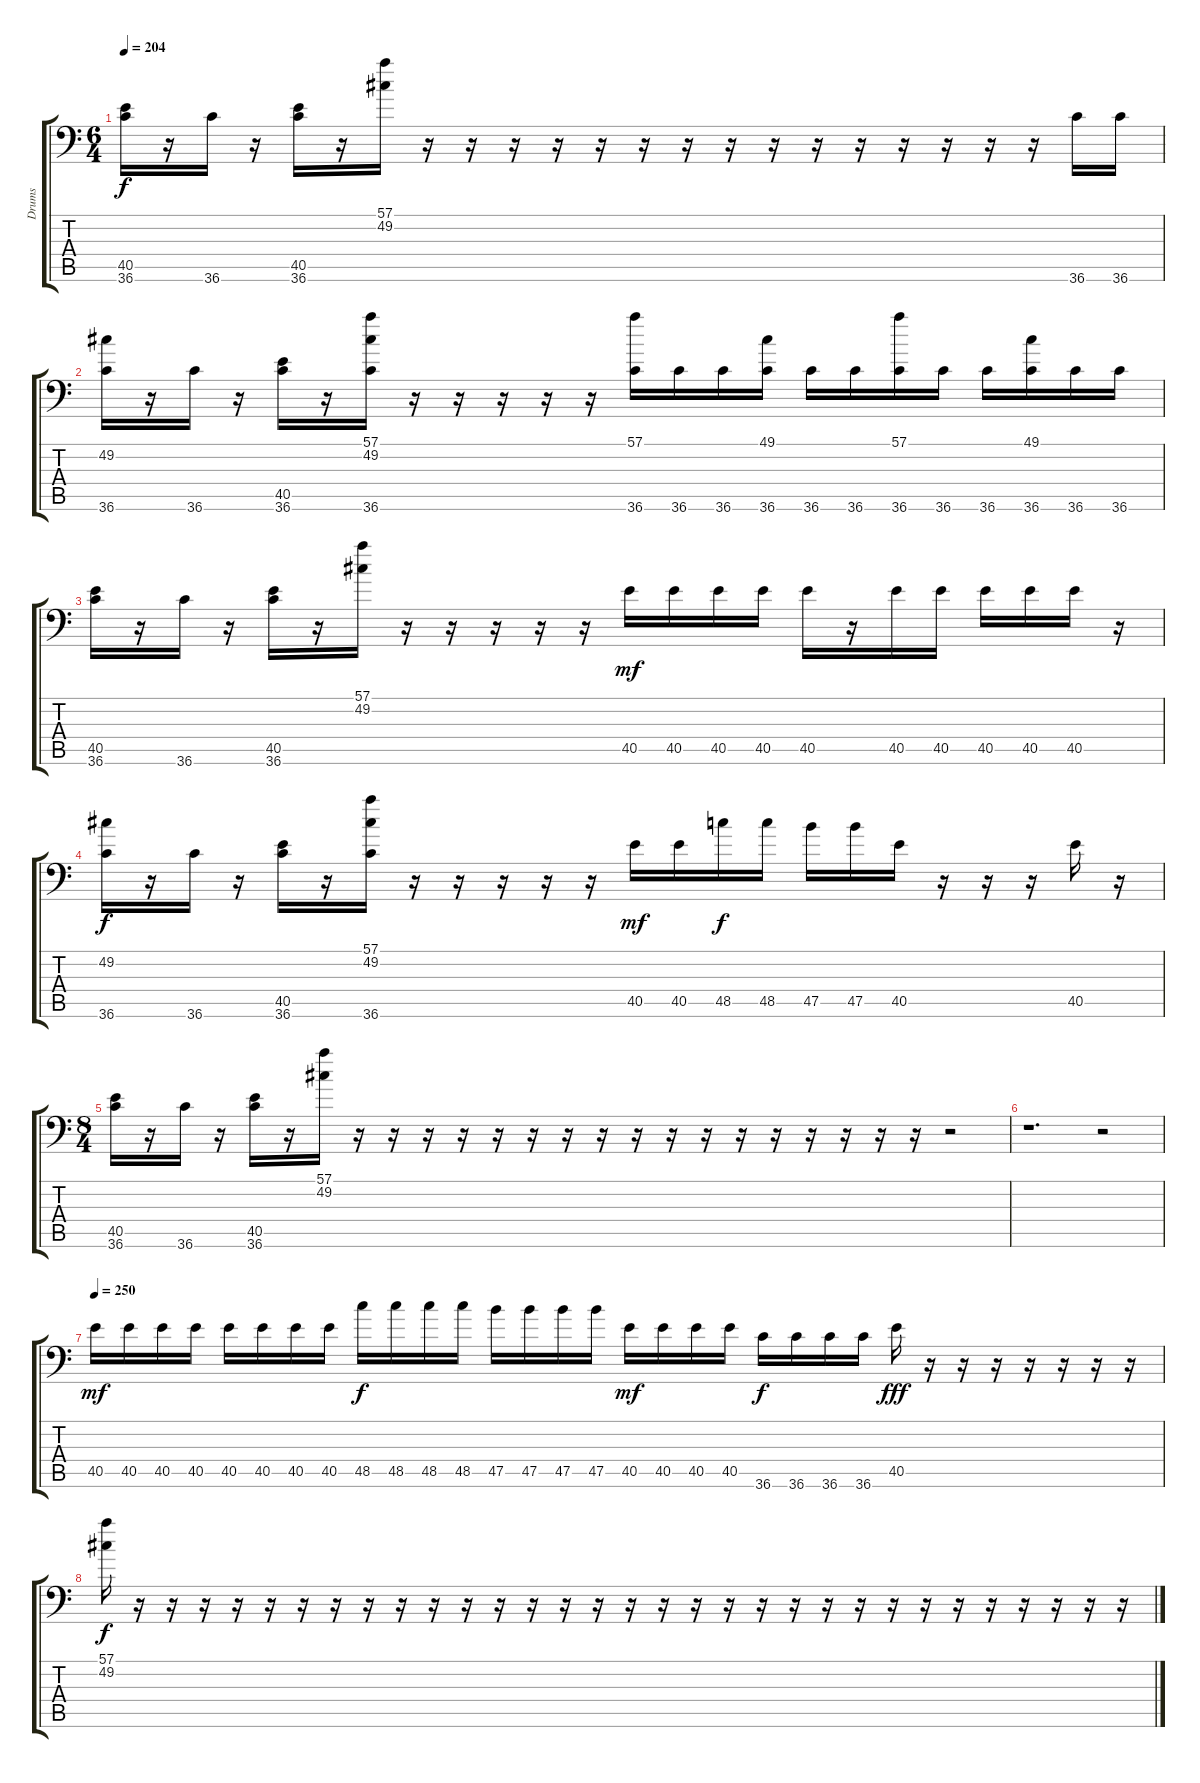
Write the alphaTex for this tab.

\track ("Drums" "Drums") {instrument acousticgrandpiano}
\staff {score tabs}
\tuning (C-1 C-1 C-1 C-1 C-1 C-1) {hide}
\ts (6 4)
\tempo 204
\clef f4
\ks c
(40.5 36.6).16{dy f} r.16 36.6.16 r.16 (40.5 36.6).16 r.16 (57.1 49.2).16 r.16 r.16 r.16 r.16 r.16 r.16 r.16 r.16 r.16 r.16 r.16 r.16 r.16 r.16 r.16 36.6.16 36.6.16 |
(49.2 36.6).16 r.16 36.6.16 r.16 (40.5 36.6).16 r.16 (57.1 49.2 36.6).16 r.16 r.16 r.16 r.16 r.16 (57.1 36.6).16 36.6.16 36.6.16 (49.1 36.6).16 36.6.16 36.6.16 (57.1 36.6).16 36.6.16 36.6.16 (49.1 36.6).16 36.6.16 36.6.16 |
(40.5 36.6).16 r.16 36.6.16 r.16 (40.5 36.6).16 r.16 (57.1 49.2).16 r.16 r.16 r.16 r.16 r.16 40.5.16{dy mf} 40.5.16 40.5.16 40.5.16 40.5.16 r.16 40.5.16 40.5.16 40.5.16 40.5.16 40.5.16 r.16 |
(49.2 36.6).16{dy f} r.16 36.6.16 r.16 (40.5 36.6).16 r.16 (57.1 49.2 36.6).16 r.16 r.16 r.16 r.16 r.16 40.5.16{dy mf} 40.5.16 48.5.16{dy f} 48.5.16 47.5.16 47.5.16 40.5.16 r.16 r.16 r.16 40.5.16 r.16 |
\ts (8 4)
(40.5 36.6).16 r.16 36.6.16 r.16 (40.5 36.6).16 r.16 (57.1 49.2).16 r.16 r.16 r.16 r.16 r.16 r.16 r.16 r.16 r.16 r.16 r.16 r.16 r.16 r.16 r.16 r.16 r.16 r.2 |
r.1{d} r.2 |
\tempo 250
40.5.16{dy mf} 40.5.16 40.5.16 40.5.16 40.5.16 40.5.16 40.5.16 40.5.16 48.5.16{dy f} 48.5.16 48.5.16 48.5.16 47.5.16 47.5.16 47.5.16 47.5.16 40.5.16{dy mf} 40.5.16 40.5.16 40.5.16 36.6.16{dy f} 36.6.16 36.6.16 36.6.16 40.5.16{dy fff} r.16 r.16 r.16 r.16 r.16 r.16 r.16 |
(57.1 49.2).16{dy f} r.16 r.16 r.16 r.16 r.16 r.16 r.16 r.16 r.16 r.16 r.16 r.16 r.16 r.16 r.16 r.16 r.16 r.16 r.16 r.16 r.16 r.16 r.16 r.16 r.16 r.16 r.16 r.16 r.16 r.16 r.16
